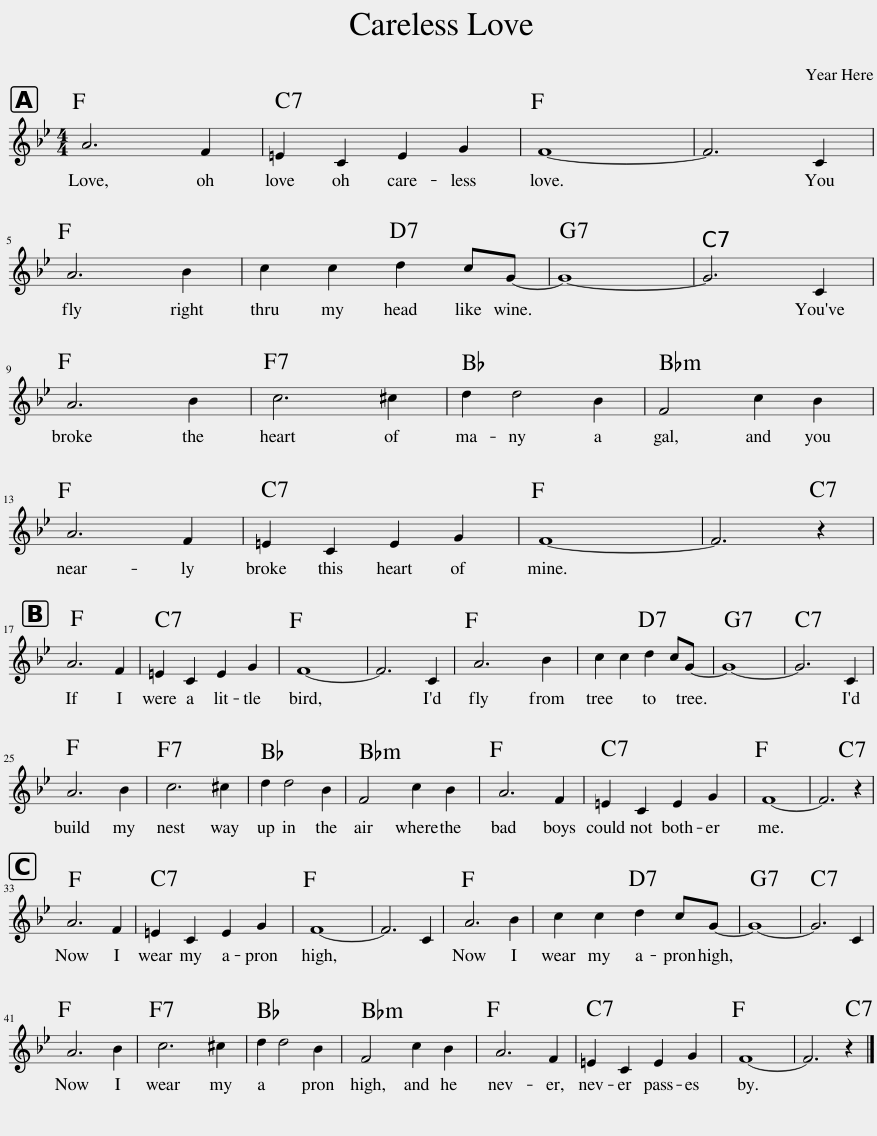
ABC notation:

X:1
L:1/8
M:4/4
I:linebreak $
K:Bb
V:1 treble
V:1
 A6 F2 | =E2 C2 E2 G2 | F8- | F6 C2 |$ A6 B2 | %5
 c2 c2 d2 cG- | G8- | G6 C2 |$ A6 B2 | c6 ^c2 | %10
 d2 d4 B2 | F4 c2 B2 |$ A6 F2 | =E2 C2 E2 G2 | F8- | %15
 F6 z2 |$ A6 F2 | =E2 C2 E2 G2 | F8- | F6 C2 | %20
 A6 B2 | c2 c2 d2 cG- | G8- | G6 C2 |$ A6 B2 | %25
 c6 ^c2 | d2 d4 B2 | F4 c2 B2 | A6 F2 | =E2 C2 E2 G2 | %30
 F8- | F6 z2 |$ A6 F2 | =E2 C2 E2 G2 | F8- | %35
 F6 C2 | A6 B2 | c2 c2 d2 cG- | G8- | G6 C2 |$ %40
 A6 B2 | c6 ^c2 | d2 d4 B2 | F4 c2 B2 | A6 F2 | %45
 =E2 C2 E2 G2 | F8- | F6 z2 |] %48
